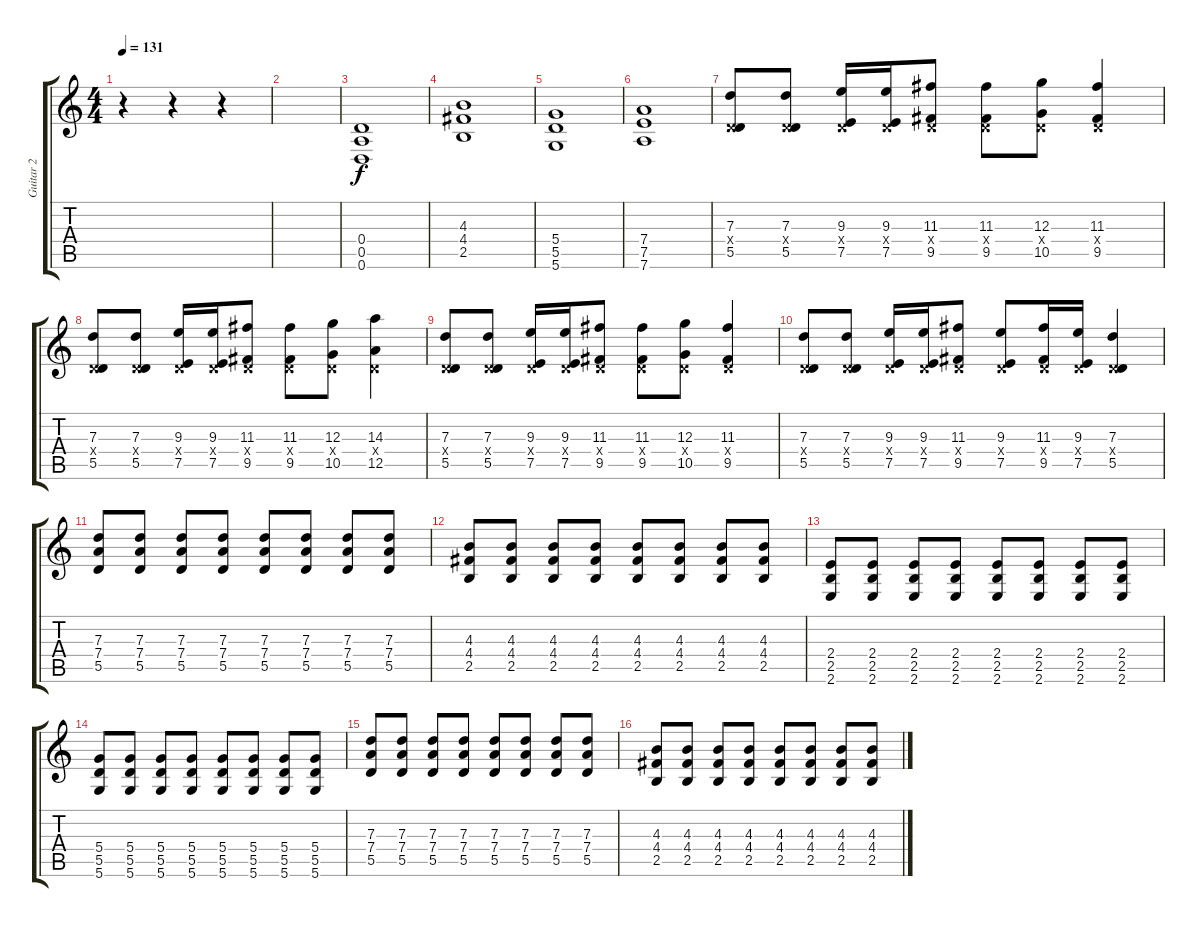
\track ("Guitar 2" "Guitar 2") {instrument overdrivenguitar}
\staff {score tabs}
\tuning (E4 B3 G3 D3 A2 D2) {hide}
\ts (4 4)
\tempo 131
\clef g2
\ks c
r.4{dy f instrument overdrivenguitar} r.4 r.4 |
|
(0.4 0.5 0.6).1 |
(4.3 4.4 2.5).1 |
(5.4 5.5 5.6).1 |
(7.4 7.5 7.6).1 |
(7.3 0.4{x} 5.5).8 (7.3 0.4{x} 5.5).8 (9.3 0.4{x} 7.5).16 (9.3 0.4{x} 7.5).16 (11.3 0.4{x} 9.5).8 (11.3 0.4{x} 9.5).8 (12.3 0.4{x} 10.5).8 (11.3 0.4{x} 9.5).4 |
(7.3 0.4{x} 5.5).8 (7.3 0.4{x} 5.5).8 (9.3 0.4{x} 7.5).16 (9.3 0.4{x} 7.5).16 (11.3 0.4{x} 9.5).8 (11.3 0.4{x} 9.5).8 (12.3 0.4{x} 10.5).8 (14.3 0.4{x} 12.5).4 |
(7.3 0.4{x} 5.5).8 (7.3 0.4{x} 5.5).8 (9.3 0.4{x} 7.5).16 (9.3 0.4{x} 7.5).16 (11.3 0.4{x} 9.5).8 (11.3 0.4{x} 9.5).8 (12.3 0.4{x} 10.5).8 (11.3 0.4{x} 9.5).4 |
(7.3 0.4{x} 5.5).8 (7.3 0.4{x} 5.5).8 (9.3 0.4{x} 7.5).16 (9.3 0.4{x} 7.5).16 (11.3 0.4{x} 9.5).8 (9.3 0.4{x} 7.5).8 (11.3 0.4{x} 9.5).16 (9.3 0.4{x} 7.5).16 (7.3 0.4{x} 5.5).4 |
(7.3 7.4 5.5).8 (7.3 7.4 5.5).8 (7.3 7.4 5.5).8 (7.3 7.4 5.5).8 (7.3 7.4 5.5).8 (7.3 7.4 5.5).8 (7.3 7.4 5.5).8 (7.3 7.4 5.5).8 |
(4.3 4.4 2.5).8 (4.3 4.4 2.5).8 (4.3 4.4 2.5).8 (4.3 4.4 2.5).8 (4.3 4.4 2.5).8 (4.3 4.4 2.5).8 (4.3 4.4 2.5).8 (4.3 4.4 2.5).8 |
(2.4 2.5 2.6).8 (2.4 2.5 2.6).8 (2.4 2.5 2.6).8 (2.4 2.5 2.6).8 (2.4 2.5 2.6).8 (2.4 2.5 2.6).8 (2.4 2.5 2.6).8 (2.4 2.5 2.6).8 |
(5.4 5.5 5.6).8 (5.4 5.5 5.6).8 (5.4 5.5 5.6).8 (5.4 5.5 5.6).8 (5.4 5.5 5.6).8 (5.4 5.5 5.6).8 (5.4 5.5 5.6).8 (5.4 5.5 5.6).8 |
(7.3 7.4 5.5).8 (7.3 7.4 5.5).8 (7.3 7.4 5.5).8 (7.3 7.4 5.5).8 (7.3 7.4 5.5).8 (7.3 7.4 5.5).8 (7.3 7.4 5.5).8 (7.3 7.4 5.5).8 |
(4.3 4.4 2.5).8 (4.3 4.4 2.5).8 (4.3 4.4 2.5).8 (4.3 4.4 2.5).8 (4.3 4.4 2.5).8 (4.3 4.4 2.5).8 (4.3 4.4 2.5).8 (4.3 4.4 2.5).8
